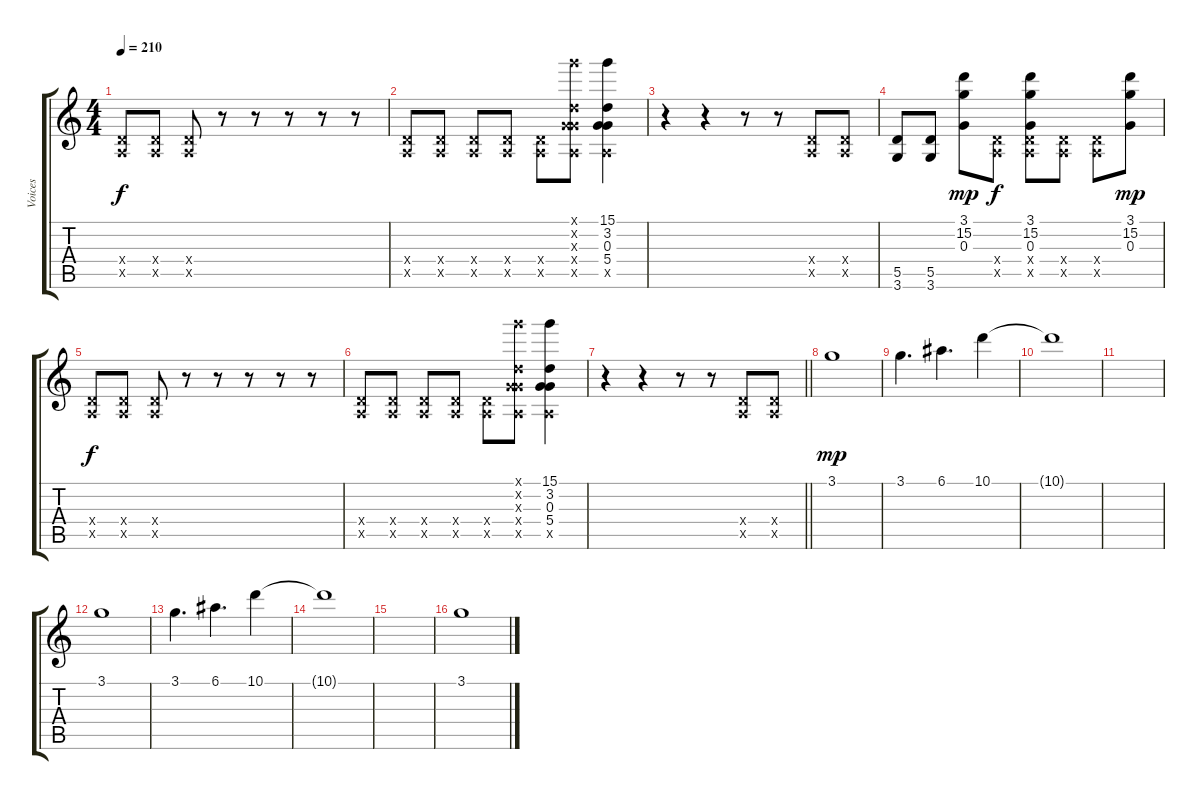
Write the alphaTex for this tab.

\track ("Voices " "Voices ") {instrument overdrivenguitar}
\staff {score tabs}
\tuning (E4 B3 G3 D3 A2 E2) {hide}
\ts (4 4)
\tempo 210
\clef g2
\ks c
(0.4{x} 0.5{x}).8{dy f} (0.4{x} 0.5{x}).8 (0.4{x} 0.5{x}).8 r.8 r.8 r.8 r.8 r.8 |
(0.4{x} 0.5{x}).8 (0.4{x} 0.5{x}).8 (0.4{x} 0.5{x}).8 (0.4{x} 0.5{x}).8 (0.4{x} 0.5{x}).8 (15.1{x} 3.2{x} 0.3{x} 5.4{x} 0.5{x}).8 (15.1 3.2 0.3 5.4 0.5{x}).4 |
r.4 r.4 r.8 r.8 (0.4{x} 0.5{x}).8 (0.4{x} 0.5{x}).8 |
(5.5 3.6).8 (5.5 3.6).8 (3.1 15.2 0.3).8{dy mp} (0.4{x} 0.5{x}).8{dy f} (3.1 15.2 0.3 0.4{x} 0.5{x}).8 (0.4{x} 0.5{x}).8 (0.4{x} 0.5{x}).8 (3.1 15.2 0.3).8{dy mp} |
(0.4{x} 0.5{x}).8{dy f} (0.4{x} 0.5{x}).8 (0.4{x} 0.5{x}).8 r.8 r.8 r.8 r.8 r.8 |
(0.4{x} 0.5{x}).8 (0.4{x} 0.5{x}).8 (0.4{x} 0.5{x}).8 (0.4{x} 0.5{x}).8 (0.4{x} 0.5{x}).8 (15.1{x} 3.2{x} 0.3{x} 5.4{x} 0.5{x}).8 (15.1 3.2 0.3 5.4 0.5{x}).4 |
\barLineRight lightlight
r.4 r.4 r.8 r.8 (0.4{x} 0.5{x}).8 (0.4{x} 0.5{x}).8 |
3.1.1{dy mp} |
3.1.4{d} 6.1.4{d} 10.1.4 |
10.1{t}.1 |
|
3.1.1 |
3.1.4{d} 6.1.4{d} 10.1.4 |
10.1{t}.1 |
|
3.1.1
